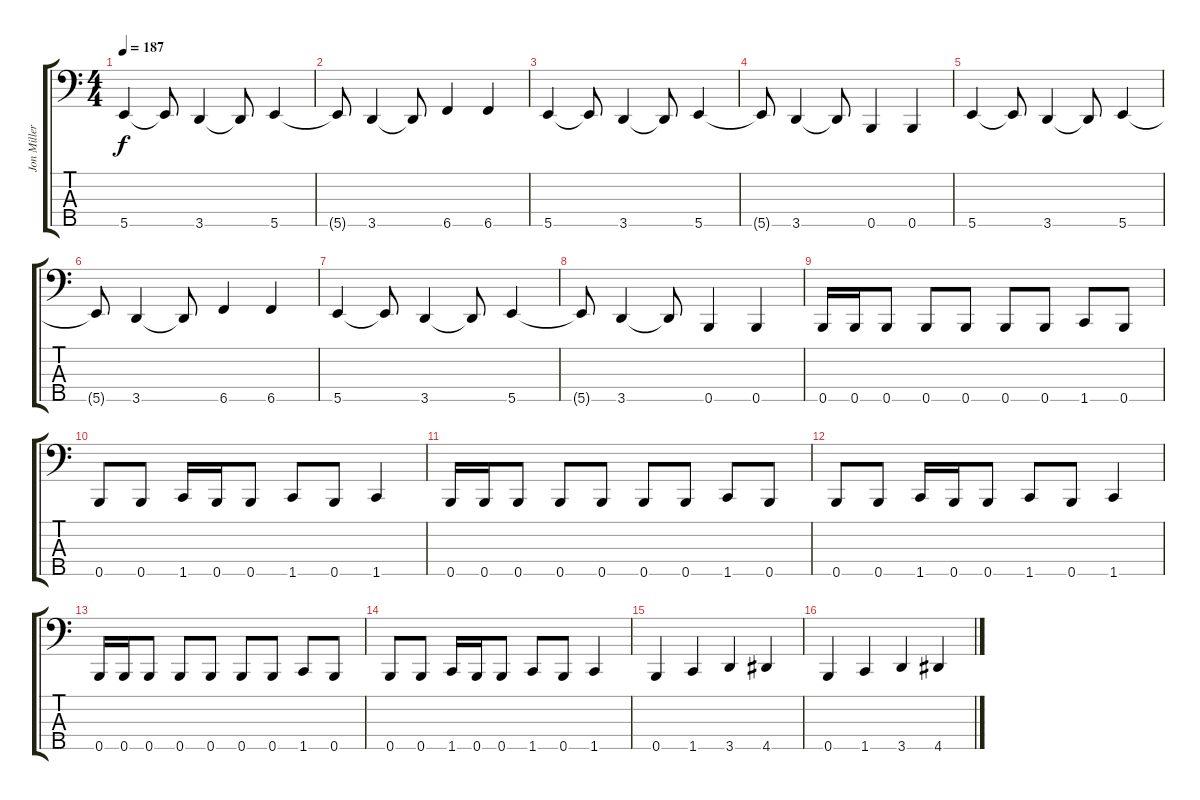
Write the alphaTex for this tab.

\track ("Jon Miller - Bass" "Jon Miller") {instrument electricbassfinger}
\staff {score tabs}
\tuning (G2 D2 A1 E1 B0) {hide}
\ts (4 4)
\tempo 187
\clef f4
\ks c
5.5.4{dy f} 5.5{t}.8 3.5.4 3.5{t}.8 5.5.4 |
5.5{t}.8 3.5.4 3.5{t}.8 6.5.4 6.5.4 |
5.5.4 5.5{t}.8 3.5.4 3.5{t}.8 5.5.4 |
5.5{t}.8 3.5.4 3.5{t}.8 0.5.4 0.5.4 |
5.5.4 5.5{t}.8 3.5.4 3.5{t}.8 5.5.4 |
5.5{t}.8 3.5.4 3.5{t}.8 6.5.4 6.5.4 |
5.5.4 5.5{t}.8 3.5.4 3.5{t}.8 5.5.4 |
5.5{t}.8 3.5.4 3.5{t}.8 0.5.4 0.5.4 |
0.5.16 0.5.16 0.5.8 0.5.8 0.5.8 0.5.8 0.5.8 1.5.8 0.5.8 |
0.5.8 0.5.8 1.5.16 0.5.16 0.5.8 1.5.8 0.5.8 1.5.4 |
0.5.16 0.5.16 0.5.8 0.5.8 0.5.8 0.5.8 0.5.8 1.5.8 0.5.8 |
0.5.8 0.5.8 1.5.16 0.5.16 0.5.8 1.5.8 0.5.8 1.5.4 |
0.5.16 0.5.16 0.5.8 0.5.8 0.5.8 0.5.8 0.5.8 1.5.8 0.5.8 |
0.5.8 0.5.8 1.5.16 0.5.16 0.5.8 1.5.8 0.5.8 1.5.4 |
0.5.4 1.5.4 3.5.4 4.5.4 |
0.5.4 1.5.4 3.5.4 4.5.4
